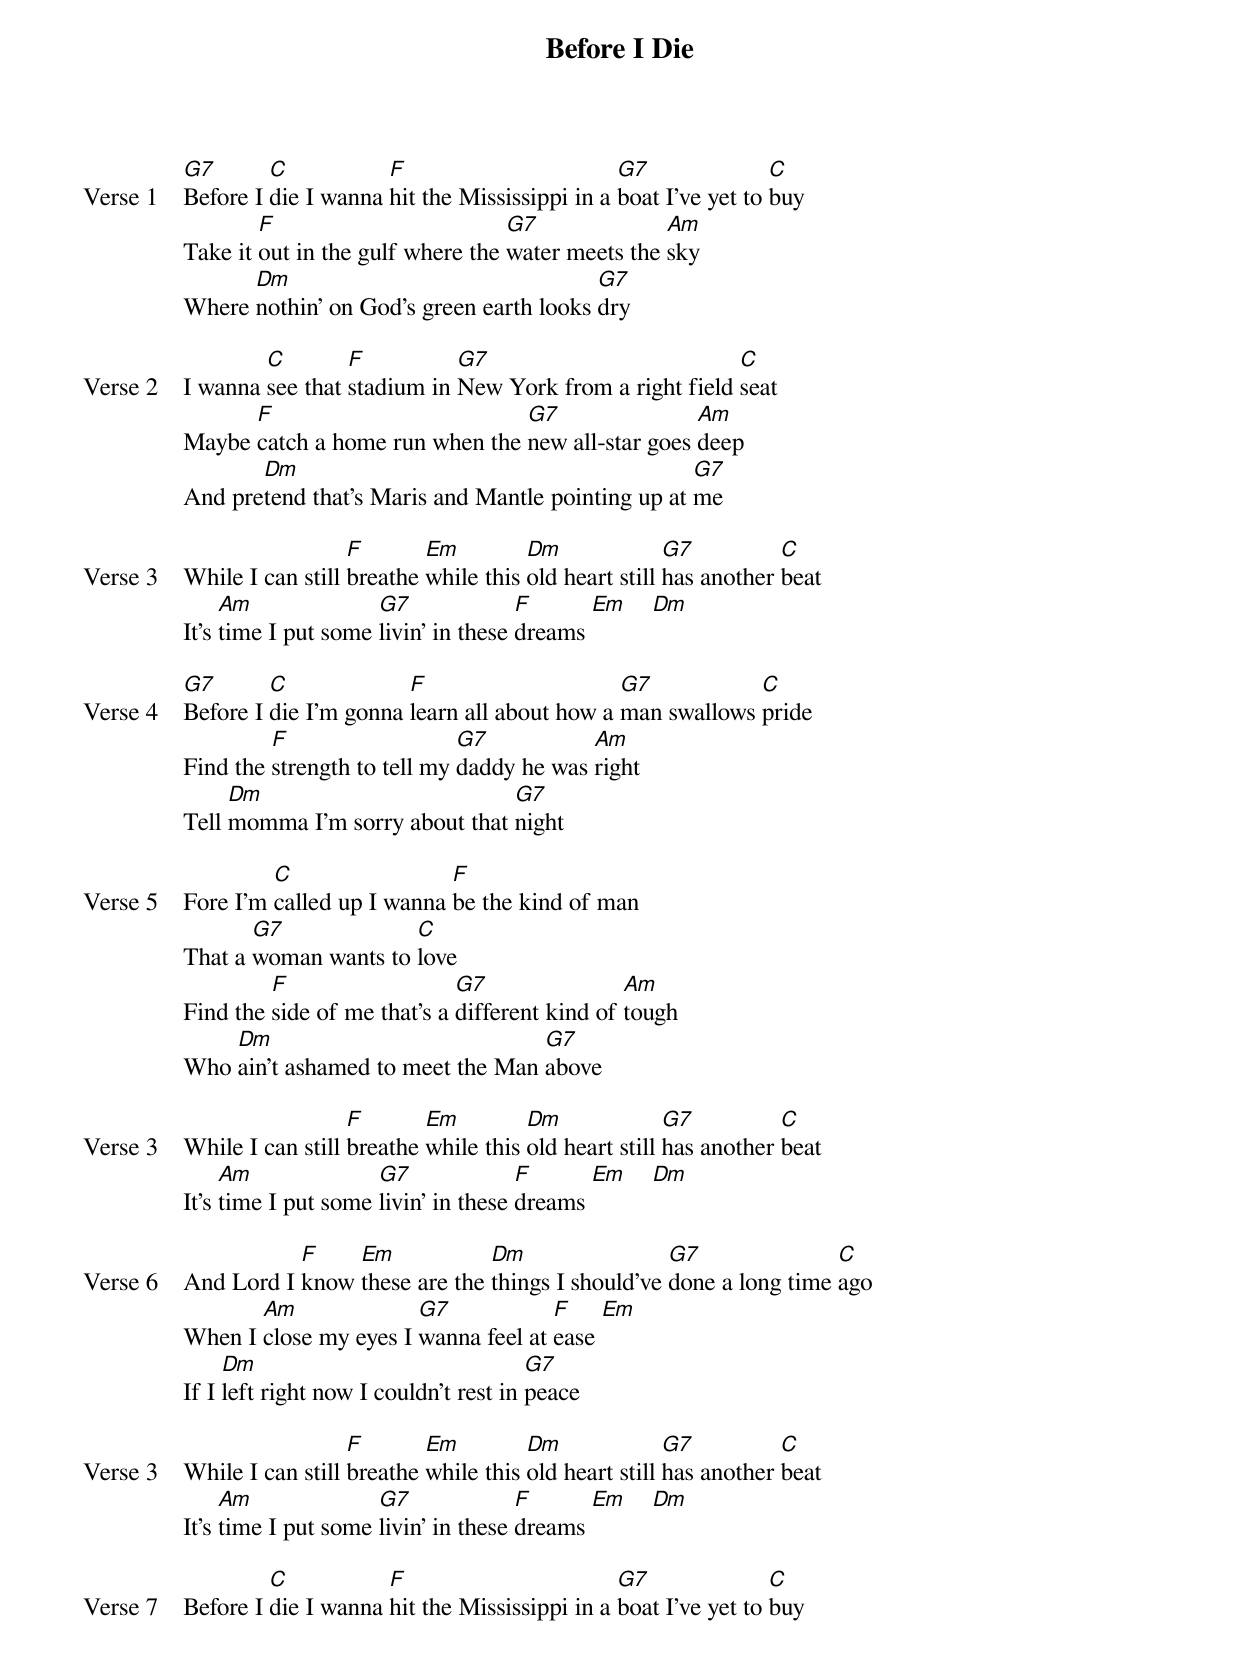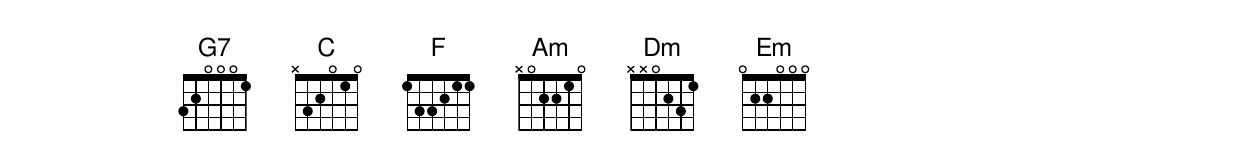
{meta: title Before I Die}
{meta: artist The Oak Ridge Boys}
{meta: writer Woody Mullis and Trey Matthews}

{start_of_verse: Verse 1}
[G7]Before I [C]die I wanna [F]hit the Mississippi in a [G7]boat I've yet to [C]buy
Take it [F]out in the gulf where the [G7]water meets the [Am]sky
Where [Dm]nothin' on God's green earth looks [G7]dry
{end_of_verse}

{start_of_verse: Verse 2}
I wanna [C]see that [F]stadium in [G7]New York from a right field [C]seat
Maybe [F]catch a home run when the [G7]new all-star goes [Am]deep
And pre[Dm]tend that's Maris and Mantle pointing up at [G7]me
{end_of_verse}

{start_of_verse: Verse 3}
While I can still [F]breathe [Em]while this [Dm]old heart still [G7]has another [C]beat
It's [Am]time I put some [G7]livin' in these [F]dreams [Em]    [Dm]
{end_of_verse}

{start_of_verse: Verse 4}
[G7]Before I [C]die I'm gonna [F]learn all about how a [G7]man swallows [C]pride
Find the [F]strength to tell my [G7]daddy he was [Am]right
Tell [Dm]momma I'm sorry about that [G7]night
{end_of_verse}

{start_of_verse: Verse 5}
Fore I'm [C]called up I wanna [F]be the kind of man
That a [G7]woman wants to [C]love
Find the [F]side of me that's a [G7]different kind of [Am]tough
Who [Dm]ain't ashamed to meet the Man [G7]above
{end_of_verse}

{start_of_verse: Verse 3}
While I can still [F]breathe [Em]while this [Dm]old heart still [G7]has another [C]beat
It's [Am]time I put some [G7]livin' in these [F]dreams [Em]    [Dm]
{end_of_verse}

{start_of_verse: Verse 6}
And Lord I [F]know [Em]these are the [Dm]things I should've [G7]done a long time [C]ago
When I [Am]close my eyes I [G7]wanna feel at [F]ease [Em]
If I [Dm]left right now I couldn't rest in [G7]peace
{end_of_verse}

{start_of_verse: Verse 3}
While I can still [F]breathe [Em]while this [Dm]old heart still [G7]has another [C]beat
It's [Am]time I put some [G7]livin' in these [F]dreams [Em]    [Dm]
{end_of_verse}

{start_of_verse: Verse 7}
Before I [C]die I wanna [F]hit the Mississippi in a [G7]boat I've yet to [C]buy
{end_of_verse}
